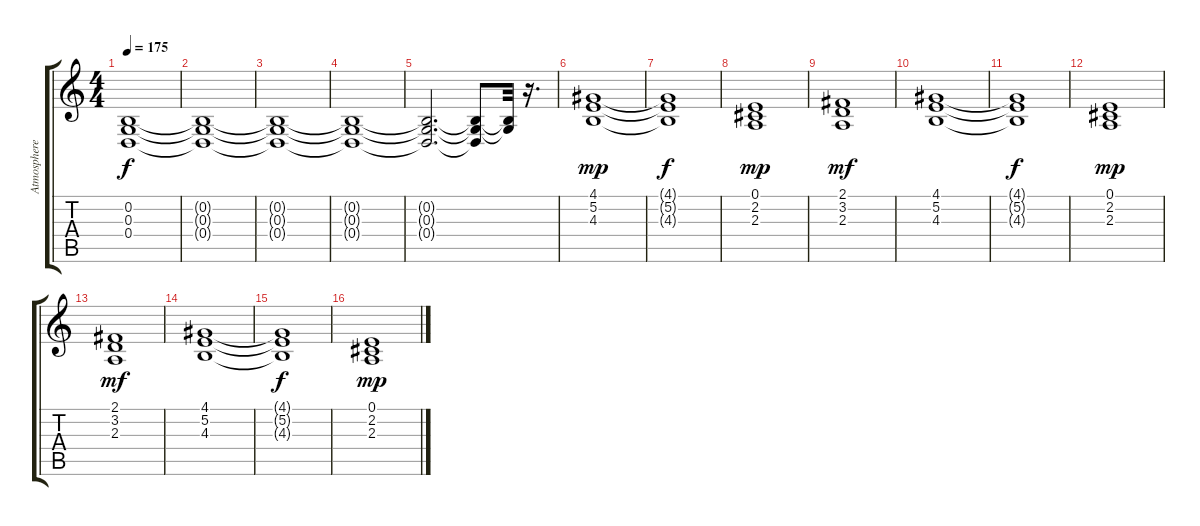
\track ("Atmosphere" "Atmosphere") {instrument fx4atmosphere}
\staff {score tabs}
\tuning (E4 B3 G3 D3 A2 E2) {hide}
\ts (4 4)
\tempo 175
\clef g2
\ks c
(0.2{t} 0.3{t} 0.4{t}).1{dy f} |
(0.2{t} 0.3{t} 0.4{t}).1 |
(0.2{t} 0.3{t} 0.4{t}).1 |
(0.2{t} 0.3{t} 0.4{t}).1 |
(0.2{t} 0.3{t} 0.4{t}).2{d} (0.2{t} 0.3{t} 0.4{t}).8 (0.2{t} 0.3{t}).32 r.16{d} |
(4.1 5.2 4.3).1{dy mp} |
(4.1{t} 5.2{t} 4.3{t}).1{dy f} |
(0.1 2.2 2.3).1{dy mp} |
(2.1 3.2 2.3).1{dy mf} |
(4.1 5.2 4.3).1 |
(4.1{t} 5.2{t} 4.3{t}).1{dy f} |
(0.1 2.2 2.3).1{dy mp} |
(2.1 3.2 2.3).1{dy mf} |
(4.1 5.2 4.3).1 |
(4.1{t} 5.2{t} 4.3{t}).1{dy f} |
(0.1 2.2 2.3).1{dy mp}
